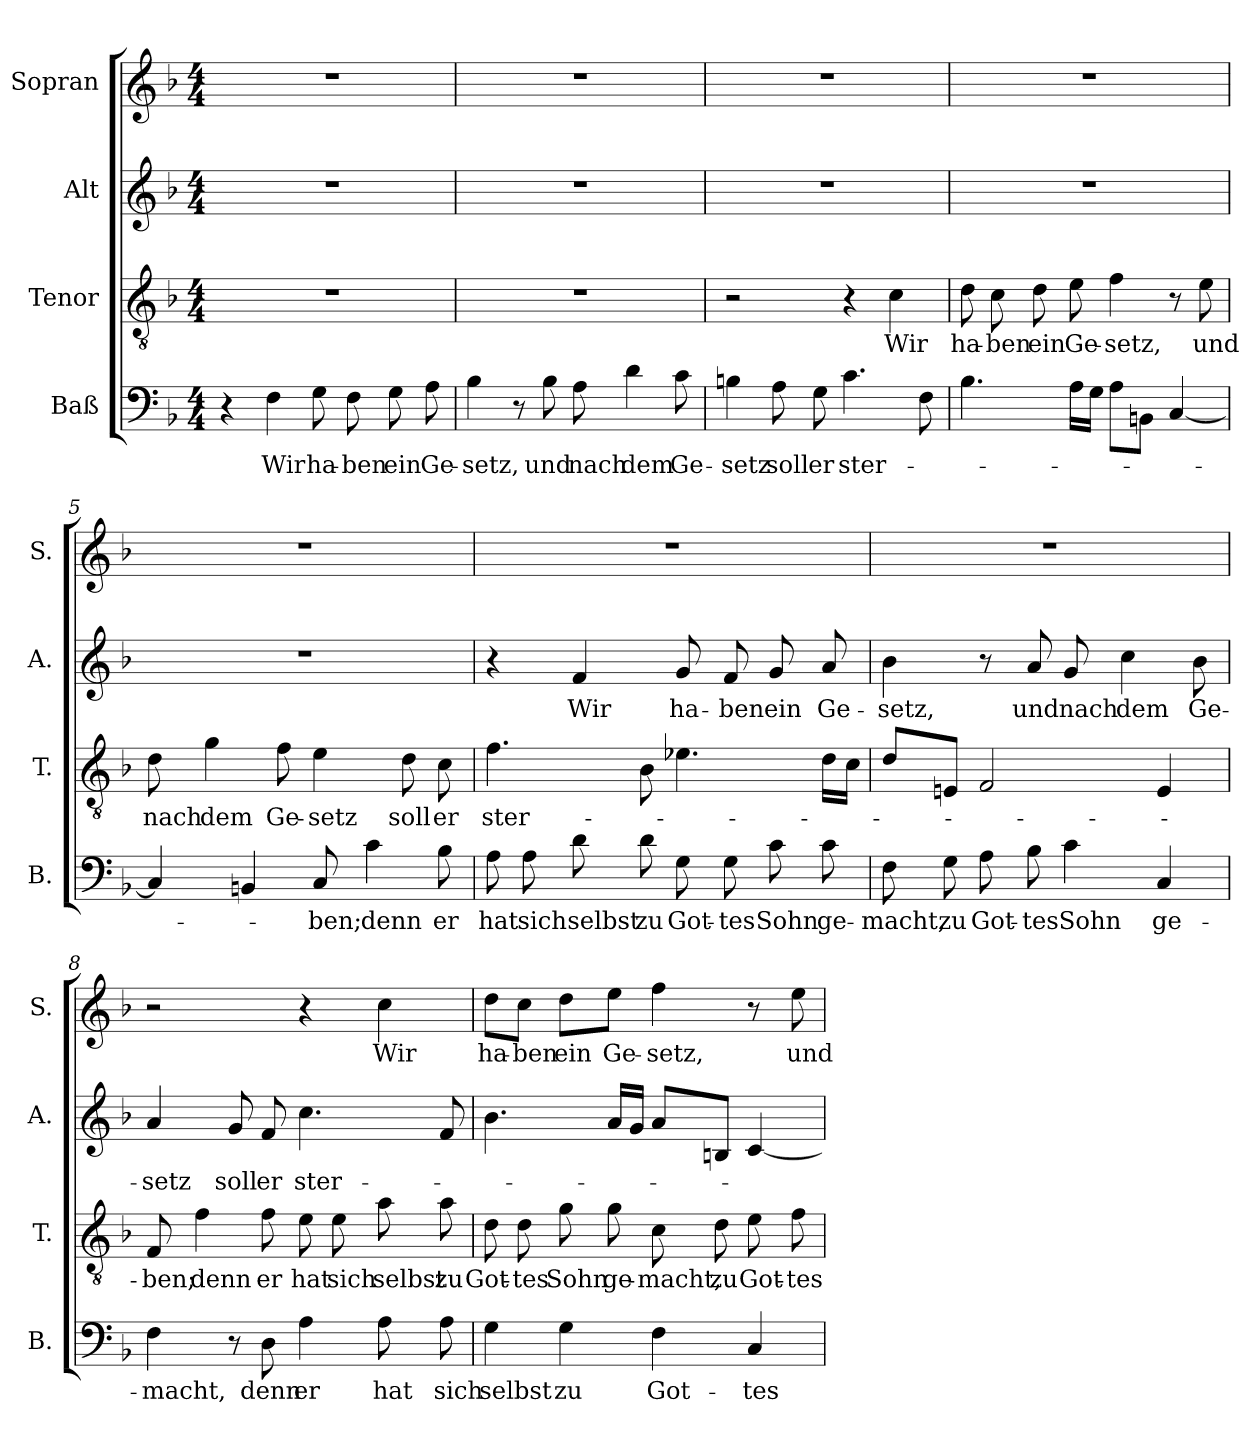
**kern	**text	**kern	**text	**kern	**text	**kern	**text
*part4	*part4	*part3	*part3	*part2	*part2	*part1	*part1
*staff4	*staff4	*staff3	*staff3	*staff2	*staff2	*staff1	*staff1
*I"Baß	*	*I"Tenor	*	*I"Alt	*	*I"Sopran	*
*I'B.	*	*I'T.	*	*I'A.	*	*I'S.	*
*clefF4	*	*clefGv2	*	*clefG2	*	*clefG2	*
*k[b-]	*	*k[b-]	*	*k[b-]	*	*k[b-]	*
*F:	*	*F:	*	*F:	*	*F:	*
*M4/4	*	*M4/4	*	*M4/4	*	*M4/4	*
=1	=1	=1	=1	=1	=1	=1	=1
4r	.	1r	.	1r	.	1r	.
!	!LO:LY:b	!	!	!	!	!	!
4F\	Wir	.	.	.	.	.	.
!	!LO:LY:b	!	!	!	!	!	!
8G\	ha-	.	.	.	.	.	.
!	!LO:LY:b	!	!	!	!	!	!
8F\	-ben	.	.	.	.	.	.
!	!LO:LY:b	!	!	!	!	!	!
8G\	ein	.	.	.	.	.	.
!	!LO:LY:b	!	!	!	!	!	!
8A\	Ge-	.	.	.	.	.	.
=2	=2	=2	=2	=2	=2	=2	=2
!	!LO:LY:b	!	!	!	!	!	!
4B-\	-setz,	1r	.	1r	.	1r	.
8r	.	.	.	.	.	.	.
!	!LO:LY:b	!	!	!	!	!	!
8B-\	und	.	.	.	.	.	.
!	!LO:LY:b	!	!	!	!	!	!
8A\	nach	.	.	.	.	.	.
!	!LO:LY:b	!	!	!	!	!	!
4d\	dem	.	.	.	.	.	.
!	!LO:LY:b	!	!	!	!	!	!
8c\	Ge-	.	.	.	.	.	.
=3	=3	=3	=3	=3	=3	=3	=3
!	!LO:LY:b	!	!	!	!	!	!
4Bn\	-setz	2r	.	1r	.	1r	.
!	!LO:LY:b	!	!	!	!	!	!
8A\	soll	.	.	.	.	.	.
!	!LO:LY:b	!	!	!	!	!	!
8G\	er	.	.	.	.	.	.
!	!LO:LY:b	!	!	!	!	!	!
4.c\	ster-	4r	.	.	.	.	.
!	!	!	!LO:LY:b	!	!	!	!
.	.	4c\	Wir	.	.	.	.
8F\	.	.	.	.	.	.	.
!!LO:LB:g=z
=4	=4	=4	=4	=4	=4	=4	=4
!	!	!	!LO:LY:b	!	!	!	!
4.B-i\	.	8d\	ha-	1r	.	1r	.
!	!	!	!LO:LY:b	!	!	!	!
.	.	8c\	-ben	.	.	.	.
!	!	!	!LO:LY:b	!	!	!	!
.	.	8d\	ein	.	.	.	.
!	!	!	!LO:LY:b	!	!	!	!
16A\LL	.	8e\	Ge-	.	.	.	.
16G\JJ	.	.	.	.	.	.	.
!	!	!	!LO:LY:b	!	!	!	!
8A\L	.	4f\	-setz,	.	.	.	.
8BBn\J	.	.	.	.	.	.	.
[4C/	.	8r	.	.	.	.	.
!	!	!	!LO:LY:b	!	!	!	!
.	.	8e\	und	.	.	.	.
=5	=5	=5	=5	=5	=5	=5	=5
!	!	!	!LO:LY:b	!	!	!	!
4C/]	.	8d\	nach	1r	.	1r	.
!	!	!	!LO:LY:b	!	!	!	!
.	.	4g\	dem	.	.	.	.
4BBn/	.	.	.	.	.	.	.
!	!	!	!LO:LY:b	!	!	!	!
.	.	8f\	Ge-	.	.	.	.
!	!LO:LY:b	!	!LO:LY:b	!	!	!	!
8C/	-ben;	4e\	-setz	.	.	.	.
!	!LO:LY:b	!	!	!	!	!	!
4c\	denn	.	.	.	.	.	.
!	!	!	!LO:LY:b	!	!	!	!
.	.	8d\	soll	.	.	.	.
!	!LO:LY:b	!	!LO:LY:b	!	!	!	!
8B-i\	er	8c\	er	.	.	.	.
=6	=6	=6	=6	=6	=6	=6	=6
!	!LO:LY:b	!	!LO:LY:b	!	!	!	!
8A\	hat	4.f\	ster-	4r	.	1r	.
!	!LO:LY:b	!	!	!	!	!	!
8A\	sich	.	.	.	.	.	.
!	!LO:LY:b	!	!	!	!LO:LY:b	!	!
8d\	selbst	.	.	4f/	Wir	.	.
!	!LO:LY:b	!	!	!	!	!	!
8d\	zu	8B-\	.	.	.	.	.
!	!LO:LY:b	!	!	!	!LO:LY:b	!	!
8G\	Got-	4.e-X\	.	8g/	ha-	.	.
!	!LO:LY:b	!	!	!	!LO:LY:b	!	!
8G\	-tes	.	.	8f/	-ben	.	.
!	!LO:LY:b	!	!	!	!LO:LY:b	!	!
8c\	Sohn	.	.	8g/	ein	.	.
!	!LO:LY:b	!	!	!	!LO:LY:b	!	!
8c\	ge-	16d\LL	.	8a/	Ge-	.	.
.	.	16c\JJ	.	.	.	.	.
!!LO:LB:g=z
=7	=7	=7	=7	=7	=7	=7	=7
!	!LO:LY:b	!	!	!	!LO:LY:b	!	!
8F\	-macht,	8d/L	.	4b-\	-setz,	1r	.
!	!LO:LY:b	!	!	!	!	!	!
8G\	zu	8Eni/J	.	.	.	.	.
!	!LO:LY:b	!	!	!	!	!	!
8A\	Got-	2F/	.	8r	.	.	.
!	!LO:LY:b	!	!	!	!LO:LY:b	!	!
8B-\	-tes	.	.	8a/	und	.	.
!	!LO:LY:b	!	!	!	!LO:LY:b	!	!
4c\	Sohn	.	.	8g/	nach	.	.
!	!	!	!	!	!LO:LY:b	!	!
.	.	.	.	4cc\	dem	.	.
!	!LO:LY:b	!	!	!	!	!	!
4C/	ge-	4E/	.	.	.	.	.
!	!	!	!	!	!LO:LY:b	!	!
.	.	.	.	8b-\	Ge-	.	.
=8	=8	=8	=8	=8	=8	=8	=8
!	!LO:LY:b	!	!LO:LY:b	!	!LO:LY:b	!	!
4F\	-macht,	8F/	-ben;	4a/	-setz	2r	.
!	!	!	!LO:LY:b	!	!	!	!
.	.	4f\	denn	.	.	.	.
!	!	!	!	!	!LO:LY:b	!	!
8r	.	.	.	8g/	soll	.	.
!	!LO:LY:b	!	!LO:LY:b	!	!LO:LY:b	!	!
8D\	denn	8f\	er	8f/	er	.	.
!	!LO:LY:b	!	!LO:LY:b	!	!LO:LY:b	!	!
4A\	er	8e\	hat	4.cc\	ster-	4r	.
!	!	!	!LO:LY:b	!	!	!	!
.	.	8e\	sich	.	.	.	.
!	!LO:LY:b	!	!LO:LY:b	!	!	!	!LO:LY:b
8A\	hat	8a\	selbst	.	.	4cc\	Wir
!	!LO:LY:b	!	!LO:LY:b	!	!	!	!
8A\	sich	8a\	zu	8f/	.	.	.
!!LO:PB:g=z
=9	=9	=9	=9	=9	=9	=9	=9
!	!LO:LY:b	!	!LO:LY:b	!	!	!	!LO:LY:b
4G\	selbst	8d\	Got-	4.b-\	.	8dd\L	ha-
!	!	!	!LO:LY:b	!	!	!	!LO:LY:b
.	.	8d\	-tes	.	.	8cc\J	-ben
!	!LO:LY:b	!	!LO:LY:b	!	!	!	!LO:LY:b
4G\	zu	8g\	Sohn	.	.	8dd\L	ein
!	!	!	!LO:LY:b	!	!	!	!LO:LY:b
.	.	8g\	ge-	16a/LL	.	8ee\J	Ge-
.	.	.	.	16g/JJ	.	.	.
!	!LO:LY:b	!	!LO:LY:b	!	!	!	!LO:LY:b
4F\	Got-	8c\	-macht,	8a/L	.	4ff\	-setz,
!	!	!	!LO:LY:b	!	!	!	!
.	.	8d\	zu	8Bn/J	.	.	.
!	!LO:LY:b	!	!LO:LY:b	!	!	!	!
4C/	-tes	8e\	Got-	[4c/	.	8r	.
!	!	!	!LO:LY:b	!	!	!	!LO:LY:b
.	.	8f\	-tes	.	.	8ee\	und
=	=	=	=	=	=	=	=
*-	*-	*-	*-	*-	*-	*-	*-
